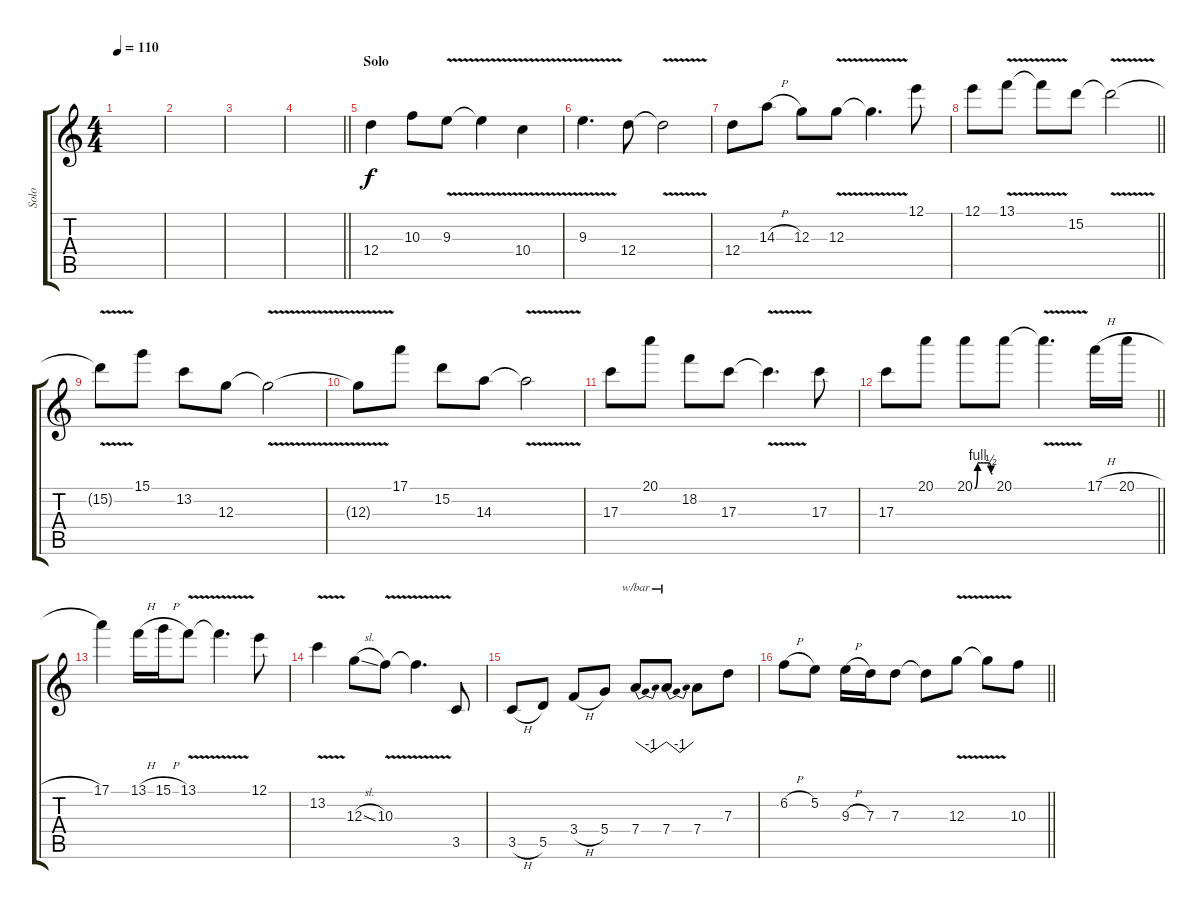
\track ("Solo" "Solo") {instrument distortionguitar}
\staff {score tabs}
\tuning (E4 B3 G3 D3 A2 E2) {hide}
\ts (4 4)
\tempo 110
\clef g2
\ks c
|
|
|
\barLineRight lightlight
|
\section ("" "Solo")
12.4.4 10.3.8 9.3{v}.8 9.3{t}.4 10.4{v}.4 |
9.3{v}.4{d} 12.4.8 12.4{v t}.2 |
12.4.8 14.3{h}.8 12.3.8 12.3{v}.8 12.3{t}.4{d} 12.1.8 |
\barLineRight lightlight
12.1.8 13.1{v}.8 13.1{t}.8 15.2.8 15.2{v t}.2 |
15.2{t}.8 15.1.8 13.2.8 12.3.8 12.3{v t}.2 |
12.3{t}.8 17.1.8 15.2.8 14.3.8 14.3{v t}.2 |
17.3.8 20.1.8 18.2.8 17.3.8 17.3{v t}.4{d} 17.3.8 |
\barLineRight lightlight
17.3.8 20.1.8 20.1{be (custom 0 0 10 4 20 4 30 4 45 4 55 2 60 2)}.8 20.1.8 20.1{v t}.4{d} 17.1{h}.16 20.1{h}.16 |
17.1.4 13.1{h}.16 15.1{h}.16 13.1{v}.8 13.1{t}.4{d} 12.1.8 |
13.2{v}.4 12.3{sl}.8 10.3{v}.8 10.3{t}.4{d} 3.5.8 |
3.5{h}.8 5.5.8 3.4{h}.8 5.4.8 7.4.8{tbe (dip default 0 0 30 -4 60 0)} 7.4.8{tbe (dip default 0 0 30 -4 60 0)} 7.4.8 7.3.8 |
\barLineRight lightlight
6.2{h}.8 5.2.8 9.3{h}.16 7.3.16 7.3.8 7.3{t}.8 12.3{v}.8 12.3{t}.8 10.3.8
